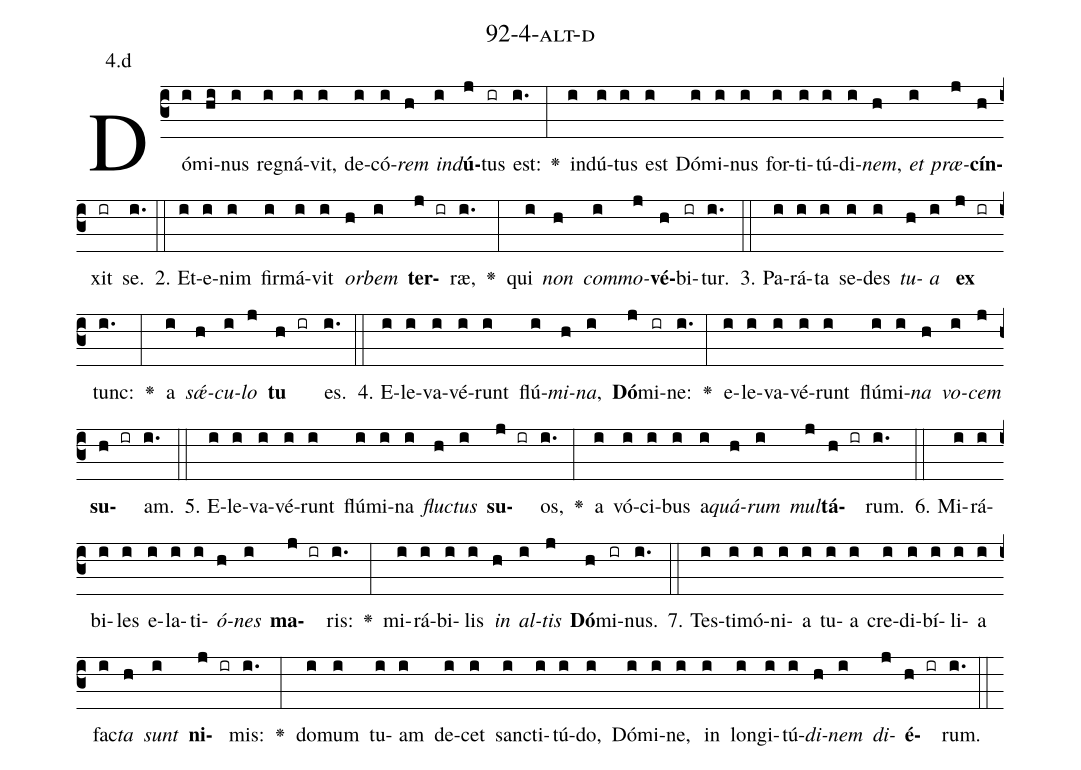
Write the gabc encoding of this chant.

name: 92-4-alt-d;
annotation: 4.d;
%%
(c3)Dó(i)mi(hi)nus(i) re(i)gná(i)vit,(i) de(i)có(i)<i>rem</i>(h) <i>ind</i>(i)<b>ú</b>(j)tus(ir) est:(i.) <v>\greheightstar</v>(:) ind(i)ú(i)tus(i) est(i) Dó(i)mi(i)nus(i) for(i)ti(i)tú(i)di(i)<i>nem</i>,(h) <i>et</i>(i) <i>præ</i>(j)<b>cín</b>(h)xit(ir) se.(i.) (::)
2. Et(i)e(i)nim(i) fir(i)má(i)vit(i) <i>or</i>(h)<i>bem</i>(i) <b>ter</b>(j ir)ræ,(i.) <v>\greheightstar</v>(:) qui(i) <i>non</i>(h) <i>com</i>(i)<i>mo</i>(j)<b>vé</b>(h)bi(ir)tur.(i.) (::)
3. Pa(i)rá(i)ta(i) se(i)des(i) <i>tu</i>(h)<i>a</i>(i) <b>ex</b>(j ir) tunc:(i.) <v>\greheightstar</v>(:) a(i) <i>sǽ</i>(h)<i>cu</i>(i)<i>lo</i>(j) <b>tu</b>(h ir) es.(i.) (::)
4. E(i)le(i)va(i)vé(i)runt(i) flú(i)<i>mi</i>(h)<i>na</i>,(i) <b>Dó</b>(j)mi(ir)ne:(i.) <v>\greheightstar</v>(:) e(i)le(i)va(i)vé(i)runt(i) flú(i)mi(i)<i>na</i>(h) <i>vo</i>(i)<i>cem</i>(j) <b>su</b>(h ir)am.(i.) (::)
5. E(i)le(i)va(i)vé(i)runt(i) flú(i)mi(i)na(i) <i>fluc</i>(h)<i>tus</i>(i) <b>su</b>(j ir)os,(i.) <v>\greheightstar</v>(:) a(i) vó(i)ci(i)bus(i) a(i)<i>quá</i>(h)<i>rum</i>(i) <i>mul</i>(j)<b>tá</b>(h ir)rum.(i.) (::)
6. Mi(i)rá(i)bi(i)les(i) e(i)la(i)ti(i)<i>ó</i>(h)<i>nes</i>(i) <b>ma</b>(j ir)ris:(i.) <v>\greheightstar</v>(:) mi(i)rá(i)bi(i)lis(i) <i>in</i>(h) <i>al</i>(i)<i>tis</i>(j) <b>Dó</b>(h)mi(ir)nus.(i.) (::)
7. Tes(i)ti(i)mó(i)ni(i)a(i) tu(i)a(i) cre(i)di(i)bí(i)li(i)a(i) fac(i)<i>ta</i>(h) <i>sunt</i>(i) <b>ni</b>(j ir)mis:(i.) <v>\greheightstar</v>(:) do(i)mum(i) tu(i)am(i) de(i)cet(i) sanc(i)ti(i)tú(i)do,(i) Dó(i)mi(i)ne,(i) in(i) lon(i)gi(i)tú(i)<i>di</i>(h)<i>nem</i>(i) <i>di</i>(j)<b>é</b>(h ir)rum.(i.) (::)
